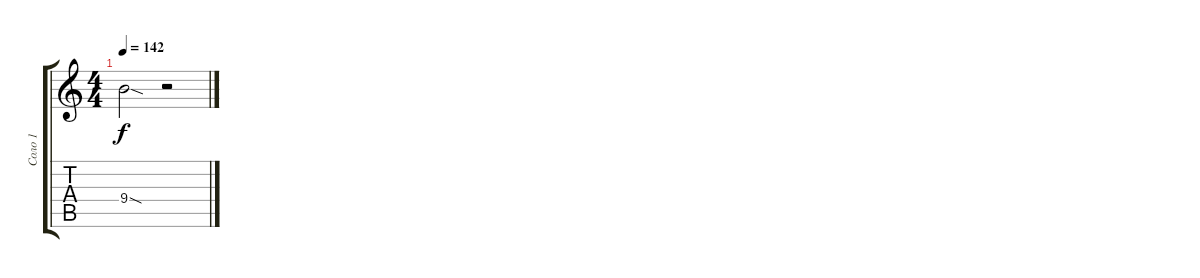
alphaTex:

\track ("Соло 1" "Соло 1") {instrument overdrivenguitar}
\staff {score tabs}
\tuning (E4 B3 G3 D3 A2 E2) {hide}
\ts (4 4)
\tempo 142
\clef g2
\ks c
9.4{sod t}.2{dy f} r.2
